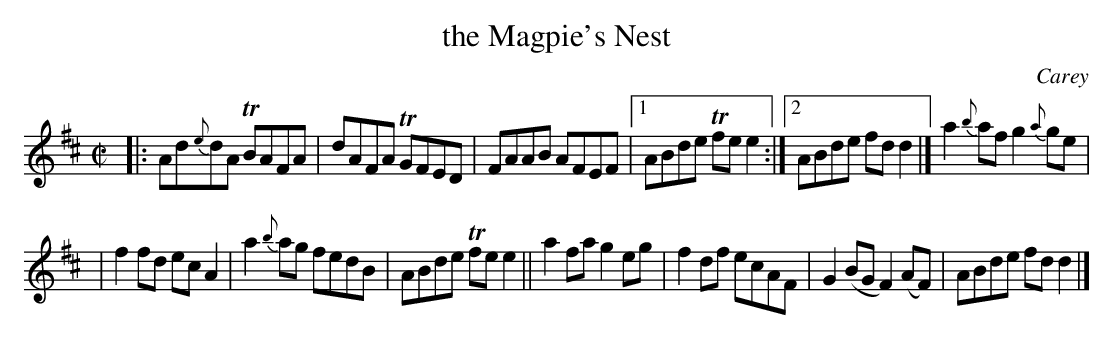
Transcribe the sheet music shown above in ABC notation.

X:1
T: the Magpie's Nest
O: Carey
M: C|
L: 1/8
K: D
|: Ad{e}dA TBAFA | dAFA TGFED | FAAB AFEF |1 ABde Tfee2 :|2 ABde fdd2 |] a2{b}af g2{a}ge |
| f2fd ecA2 | a2{b}ag fedB | ABde Tfee2 || a2fa g2eg | f2df ecAF | G2(BG F2)(AF) | ABde fdd2 |]
